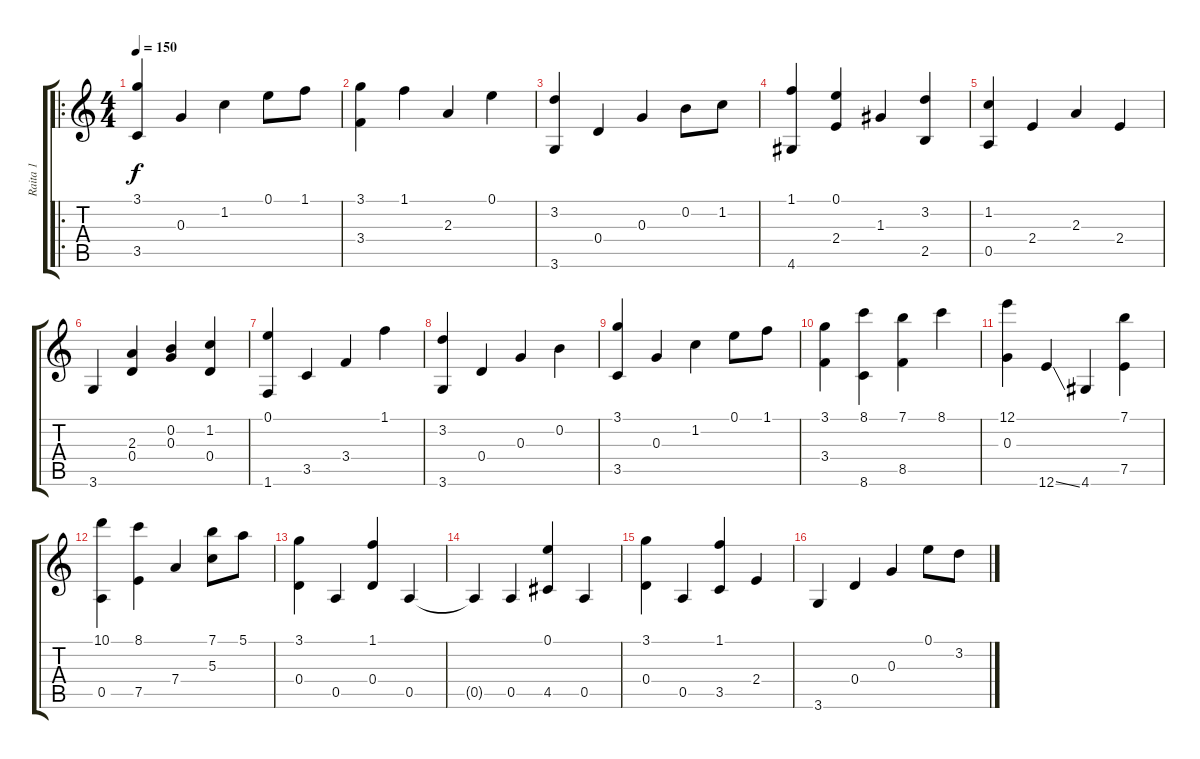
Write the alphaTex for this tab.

\track ("Raita 1" "Raita 1") {instrument acousticguitarnylon}
\staff {score tabs}
\tuning (E4 B3 G3 D3 A2 E2) {hide}
\ro
\ts (4 4)
\tempo 150
\clef g2
\ks c
(3.1 3.5).4{dy f instrument acousticguitarnylon} 0.3.4 1.2.4 0.1.8 1.1.8 |
(3.1 3.4).4 1.1.4 2.3.4 0.1.4 |
(3.2 3.6).4 0.4.4 0.3.4 0.2.8 1.2.8 |
(1.1 4.6).4 (0.1 2.4).4 1.3.4 (3.2 2.5).4 |
(1.2 0.5).4 2.4.4 2.3.4 2.4.4 |
3.6.4 (2.3 0.4).4 (0.2 0.3).4 (1.2 0.4).4 |
(0.1 1.6).4 3.5.4 3.4.4 1.1.4 |
(3.2 3.6).4 0.4.4 0.3.4 0.2.4 |
(3.1 3.5).4 0.3.4 1.2.4 0.1.8 1.1.8 |
(3.1 3.4).4 (8.1 8.6).4 (7.1 8.5).4 8.1.4 |
(12.1 0.3).4 12.6{ss}.4 4.6.4 (7.1 7.5).4 |
(10.1 0.5).4 (8.1 7.5).4 7.4.4 (7.1 5.3).8 5.1.8 |
(3.1 0.4).4 0.5.4 (1.1 0.4).4 0.5.4 |
0.5{t}.4 0.5.4 (0.1 4.5).4 0.5.4 |
(3.1 0.4).4 0.5.4 (1.1 3.5).4 2.4.4 |
3.6.4 0.4.4 0.3.4 0.1.8 3.2.8
